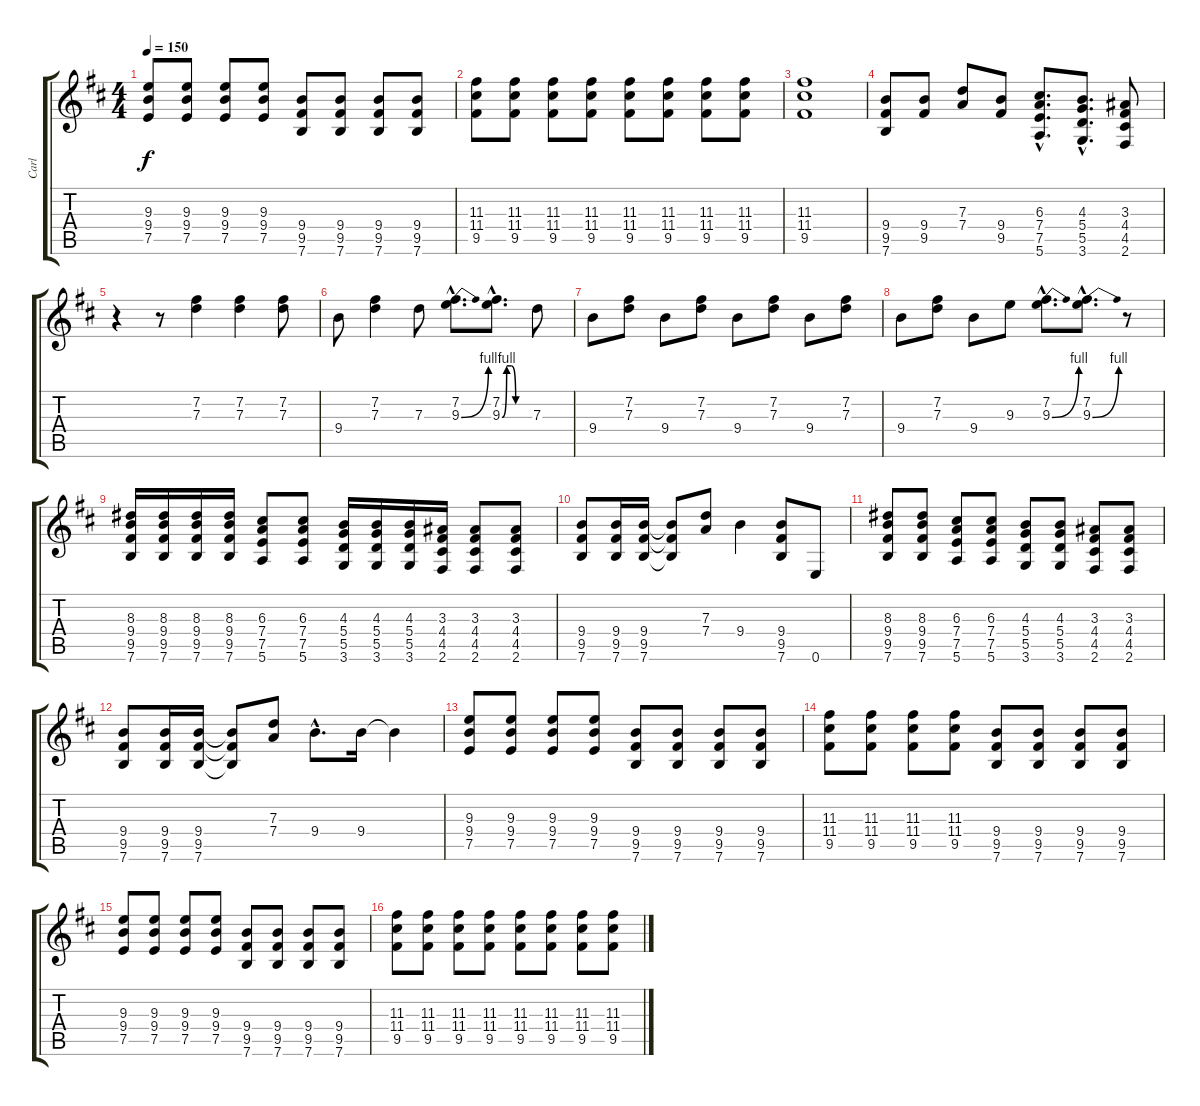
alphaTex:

\track ("Carl" "Carl") {instrument overdrivenguitar}
\staff {score tabs}
\tuning (E4 B3 G3 D3 A2 E2) {hide}
\ts (4 4)
\tempo 150
\clef g2
\ks d
(9.3 9.4 7.5).8{dy f} (9.3 9.4 7.5).8 (9.3 9.4 7.5).8 (9.3 9.4 7.5).8 (9.4 9.5 7.6).8 (9.4 9.5 7.6).8 (9.4 9.5 7.6).8 (9.4 9.5 7.6).8 |
(11.3 11.4 9.5).8 (11.3 11.4 9.5).8 (11.3 11.4 9.5).8 (11.3 11.4 9.5).8 (11.3 11.4 9.5).8 (11.3 11.4 9.5).8 (11.3 11.4 9.5).8 (11.3 11.4 9.5).8 |
(11.3 11.4 9.5).1 |
(9.4 9.5 7.6).8 (9.4 9.5).8 (7.3 7.4).8 (9.4 9.5).8 (6.3{hac} 7.4{hac} 7.5{hac} 5.6{hac}).8{d} (4.3{hac} 5.4{hac} 5.5{hac} 3.6{hac}).8{d} (3.3 4.4 4.5 2.6).8 |
r.4 r.8 (7.2 7.3).4 (7.2 7.3).4 (7.2 7.3).8 |
9.4.8 (7.2 7.3).4 7.3.8 (7.2{hac} 9.3{be (bend 0 0 60 4) hac}).8{d} (7.2{hac} 9.3{be (custom 0 0 10 4 20 4 30 0 60 0) hac}).8{d} 7.3.8 |
9.4.8 (7.2 7.3).8 9.4.8 (7.2 7.3).8 9.4.8 (7.2 7.3).8 9.4.8 (7.2 7.3).8 |
9.4.8 (7.2 7.3).8 9.4.8 9.3.8 (7.2{hac} 9.3{be (bend 0 0 60 4) hac}).8{d} (7.2{hac} 9.3{be (bend 0 0 60 4) hac}).8{d} r.8 |
(8.3 9.4 9.5 7.6).16 (8.3 9.4 9.5 7.6).16 (8.3 9.4 9.5 7.6).16 (8.3 9.4 9.5 7.6).16 (6.3 7.4 7.5 5.6).8 (6.3 7.4 7.5 5.6).8 (4.3 5.4 5.5 3.6).16 (4.3 5.4 5.5 3.6).16 (4.3 5.4 5.5 3.6).16 (3.3 4.4 4.5 2.6).16 (3.3 4.4 4.5 2.6).8 (3.3 4.4 4.5 2.6).8 |
(9.4 9.5 7.6).8 (9.4 9.5 7.6).16 (9.4 9.5 7.6).16 (9.4{t} 9.5{t} 7.6{t}).8 (7.3 7.4).8 9.4.4 (9.4 9.5 7.6).8 0.6.8 |
(8.3 9.4 9.5 7.6).8 (8.3 9.4 9.5 7.6).8 (6.3 7.4 7.5 5.6).8 (6.3 7.4 7.5 5.6).8 (4.3 5.4 5.5 3.6).8 (4.3 5.4 5.5 3.6).8 (3.3 4.4 4.5 2.6).8 (3.3 4.4 4.5 2.6).8 |
(9.4 9.5 7.6).8 (9.4 9.5 7.6).16 (9.4 9.5 7.6).16 (9.4{t} 9.5{t} 7.6{t}).8 (7.3 7.4).8 9.4{hac}.8{d} 9.4.16 9.4{t}.4 |
(9.3 9.4 7.5).8 (9.3 9.4 7.5).8 (9.3 9.4 7.5).8 (9.3 9.4 7.5).8 (9.4 9.5 7.6).8 (9.4 9.5 7.6).8 (9.4 9.5 7.6).8 (9.4 9.5 7.6).8 |
(11.3 11.4 9.5).8 (11.3 11.4 9.5).8 (11.3 11.4 9.5).8 (11.3 11.4 9.5).8 (9.4 9.5 7.6).8 (9.4 9.5 7.6).8 (9.4 9.5 7.6).8 (9.4 9.5 7.6).8 |
(9.3 9.4 7.5).8 (9.3 9.4 7.5).8 (9.3 9.4 7.5).8 (9.3 9.4 7.5).8 (9.4 9.5 7.6).8 (9.4 9.5 7.6).8 (9.4 9.5 7.6).8 (9.4 9.5 7.6).8 |
(11.3 11.4 9.5).8 (11.3 11.4 9.5).8 (11.3 11.4 9.5).8 (11.3 11.4 9.5).8 (11.3 11.4 9.5).8 (11.3 11.4 9.5).8 (11.3 11.4 9.5).8 (11.3 11.4 9.5).8
